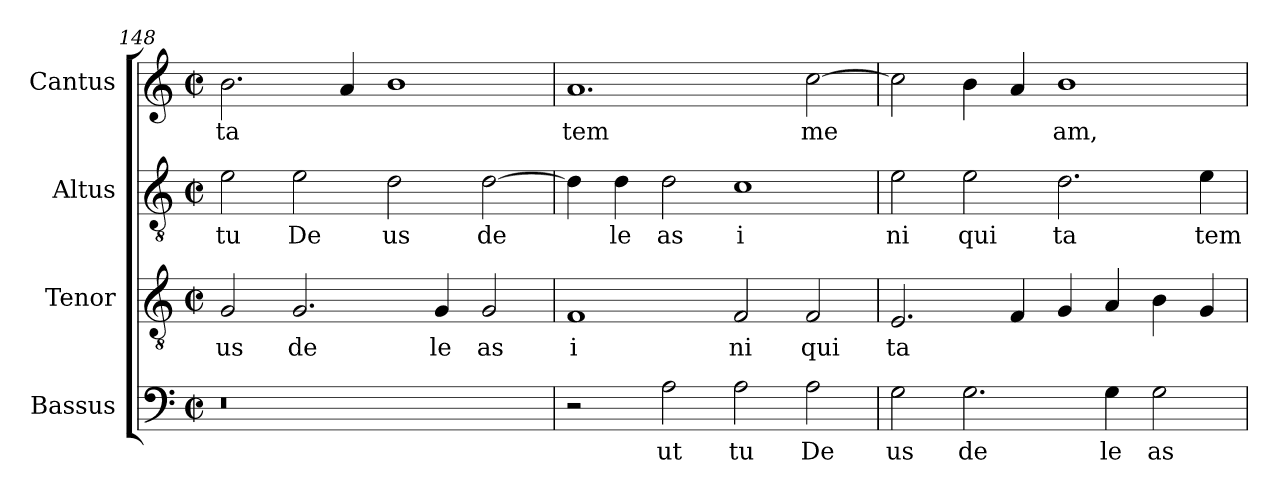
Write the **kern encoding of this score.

**kern	**text	**kern	**text	**kern	**text	**kern	**text
*part4	*part4	*part3	*part3	*part2	*part2	*part1	*part1
*staff4	*staff4	*staff3	*staff3	*staff2	*staff2	*staff1	*staff1
*I"Bassus	*	*I"Tenor	*	*I"Altus	*	*I"Cantus	*
*clefF4	*	*clefGv2	*	*clefGv2	*	*clefG2	*
*k[]	*	*k[]	*	*	*	*k[]	*
*C:	*	*C:	*	*	*	*C:	*
*M2/2	*	*M2/2	*	*M2/2	*	*M2/2	*
*met(c|)	*	*met(c|)	*	*met(c|)	*	*met(c|)	*
=148	=148	=148	=148	=148	=148	=148	=148
!	!	!	!LO:LY:b:cj	!	!LO:LY:b:cj	!	!LO:LY:b:cj
0r	.	2G/	us	2e\	tu	2.b\	ta
!	!	!	!LO:LY:b:cj	!	!LO:LY:b:cj	!	!
.	.	2.G/	de	2e\	De	.	.
.	.	.	.	.	.	4a/	.
!	!	!	!	!	!LO:LY:b:cj	!	!
.	.	.	.	2d\	us	1b	.
!	!	!	!LO:LY:b:cj	!	!	!	!
.	.	4G/	le	.	.	.	.
!	!	!	!LO:LY:b:cj	!	!LO:LY:b:cj	!	!
.	.	2G/	as	[>2d\	de	.	.
=149	=149	=149	=149	=149	=149	=149	=149
!	!	!	!LO:LY:b:cj	!	!	!	!LO:LY:b:cj
2r	.	1F	i	4d\]	.	1.a	tem
!	!	!	!	!	!LO:LY:b:cj	!	!
.	.	.	.	4d\	le	.	.
!	!LO:LY:b:cj	!	!	!	!LO:LY:b:cj	!	!
2A\	ut	.	.	2d\	as	.	.
!	!LO:LY:b:cj	!	!LO:LY:b:cj	!	!LO:LY:b:cj	!	!
2A\	tu	2F/	ni	1c	i	.	.
!	!LO:LY:b:cj	!	!LO:LY:b:cj	!	!	!	!LO:LY:b
2A\	De	2F/	qui	.	.	[>2cc\	me
=150	=150	=150	=150	=150	=150	=150	=150
!	!LO:LY:b:cj	!	!LO:LY:b:cj	!	!LO:LY:b:cj	!	!
2G\	us	2.E/	ta	2e\	ni	2cc\]	.
!	!LO:LY:b:cj	!	!	!	!LO:LY:b:cj	!	!
2.G\	de	.	.	2e\	qui	4b\	.
.	.	4F/	.	.	.	4a/	.
!	!	!	!	!	!LO:LY:b:cj	!	!LO:LY:b:cj
.	.	4G/	.	2.d\	ta	1b	am,
!	!LO:LY:b:cj	!	!	!	!	!	!
4G\	le	4A/	.	.	.	.	.
!	!LO:LY:b:cj	!	!	!	!	!	!
2G\	as	4B\	.	.	.	.	.
!	!	!	!	!	!LO:LY:b:cj	!	!
.	.	4G/	.	4e\	tem	.	.
=	=	=	=	=	=	=	=
*-	*-	*-	*-	*-	*-	*-	*-
